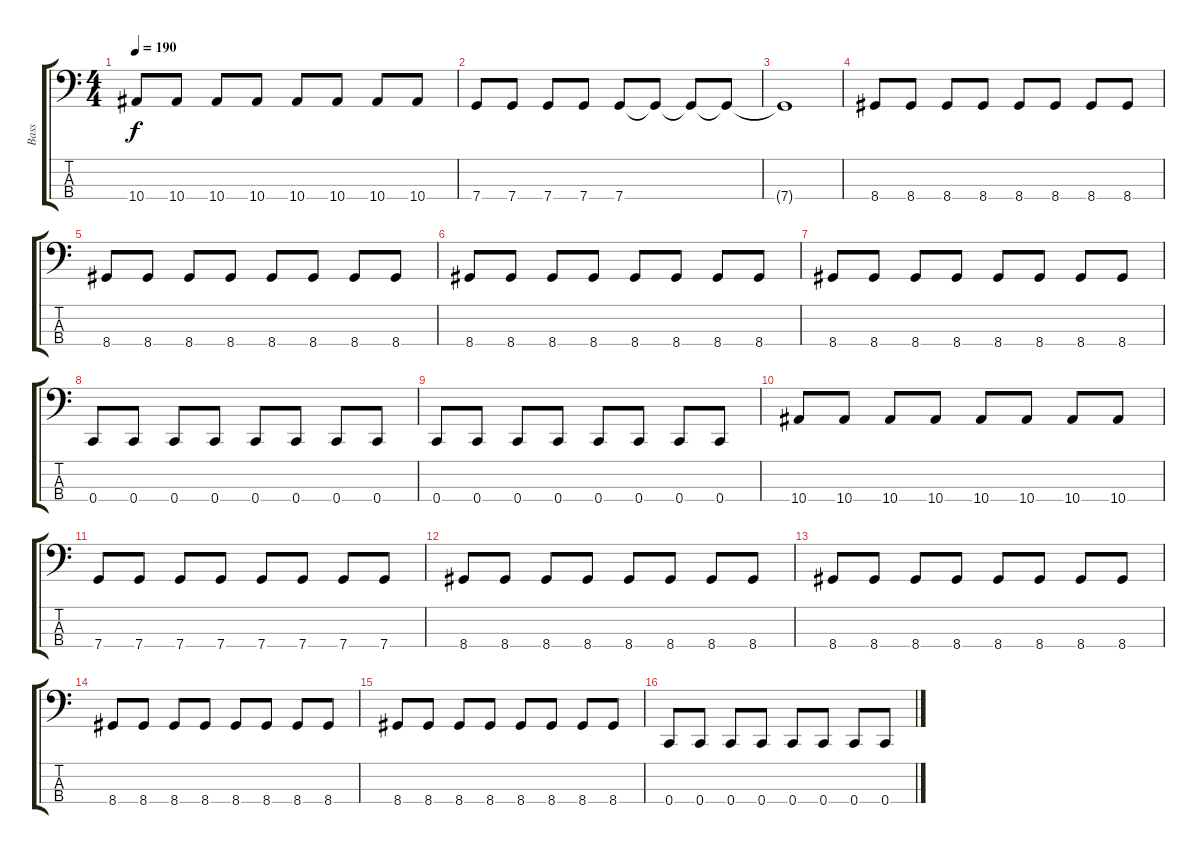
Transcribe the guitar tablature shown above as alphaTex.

\track ("Bass" "Bass") {instrument electricbasspick}
\staff {score tabs}
\tuning (F2 C2 G1 C1) {hide}
\ts (4 4)
\tempo 190
\clef f4
\ks c
10.4.8{dy f} 10.4.8 10.4.8 10.4.8 10.4.8 10.4.8 10.4.8 10.4.8 |
7.4.8 7.4.8 7.4.8 7.4.8 7.4.8 7.4{t}.8 7.4{t}.8 7.4{t}.8 |
7.4{t}.1 |
8.4.8 8.4.8 8.4.8 8.4.8 8.4.8 8.4.8 8.4.8 8.4.8 |
8.4.8 8.4.8 8.4.8 8.4.8 8.4.8 8.4.8 8.4.8 8.4.8 |
8.4.8 8.4.8 8.4.8 8.4.8 8.4.8 8.4.8 8.4.8 8.4.8 |
8.4.8 8.4.8 8.4.8 8.4.8 8.4.8 8.4.8 8.4.8 8.4.8 |
0.4.8 0.4.8 0.4.8 0.4.8 0.4.8 0.4.8 0.4.8 0.4.8 |
0.4.8 0.4.8 0.4.8 0.4.8 0.4.8 0.4.8 0.4.8 0.4.8 |
10.4.8 10.4.8 10.4.8 10.4.8 10.4.8 10.4.8 10.4.8 10.4.8 |
7.4.8 7.4.8 7.4.8 7.4.8 7.4.8 7.4.8 7.4.8 7.4.8 |
8.4.8 8.4.8 8.4.8 8.4.8 8.4.8 8.4.8 8.4.8 8.4.8 |
8.4.8 8.4.8 8.4.8 8.4.8 8.4.8 8.4.8 8.4.8 8.4.8 |
8.4.8 8.4.8 8.4.8 8.4.8 8.4.8 8.4.8 8.4.8 8.4.8 |
8.4.8 8.4.8 8.4.8 8.4.8 8.4.8 8.4.8 8.4.8 8.4.8 |
0.4.8 0.4.8 0.4.8 0.4.8 0.4.8 0.4.8 0.4.8 0.4.8
